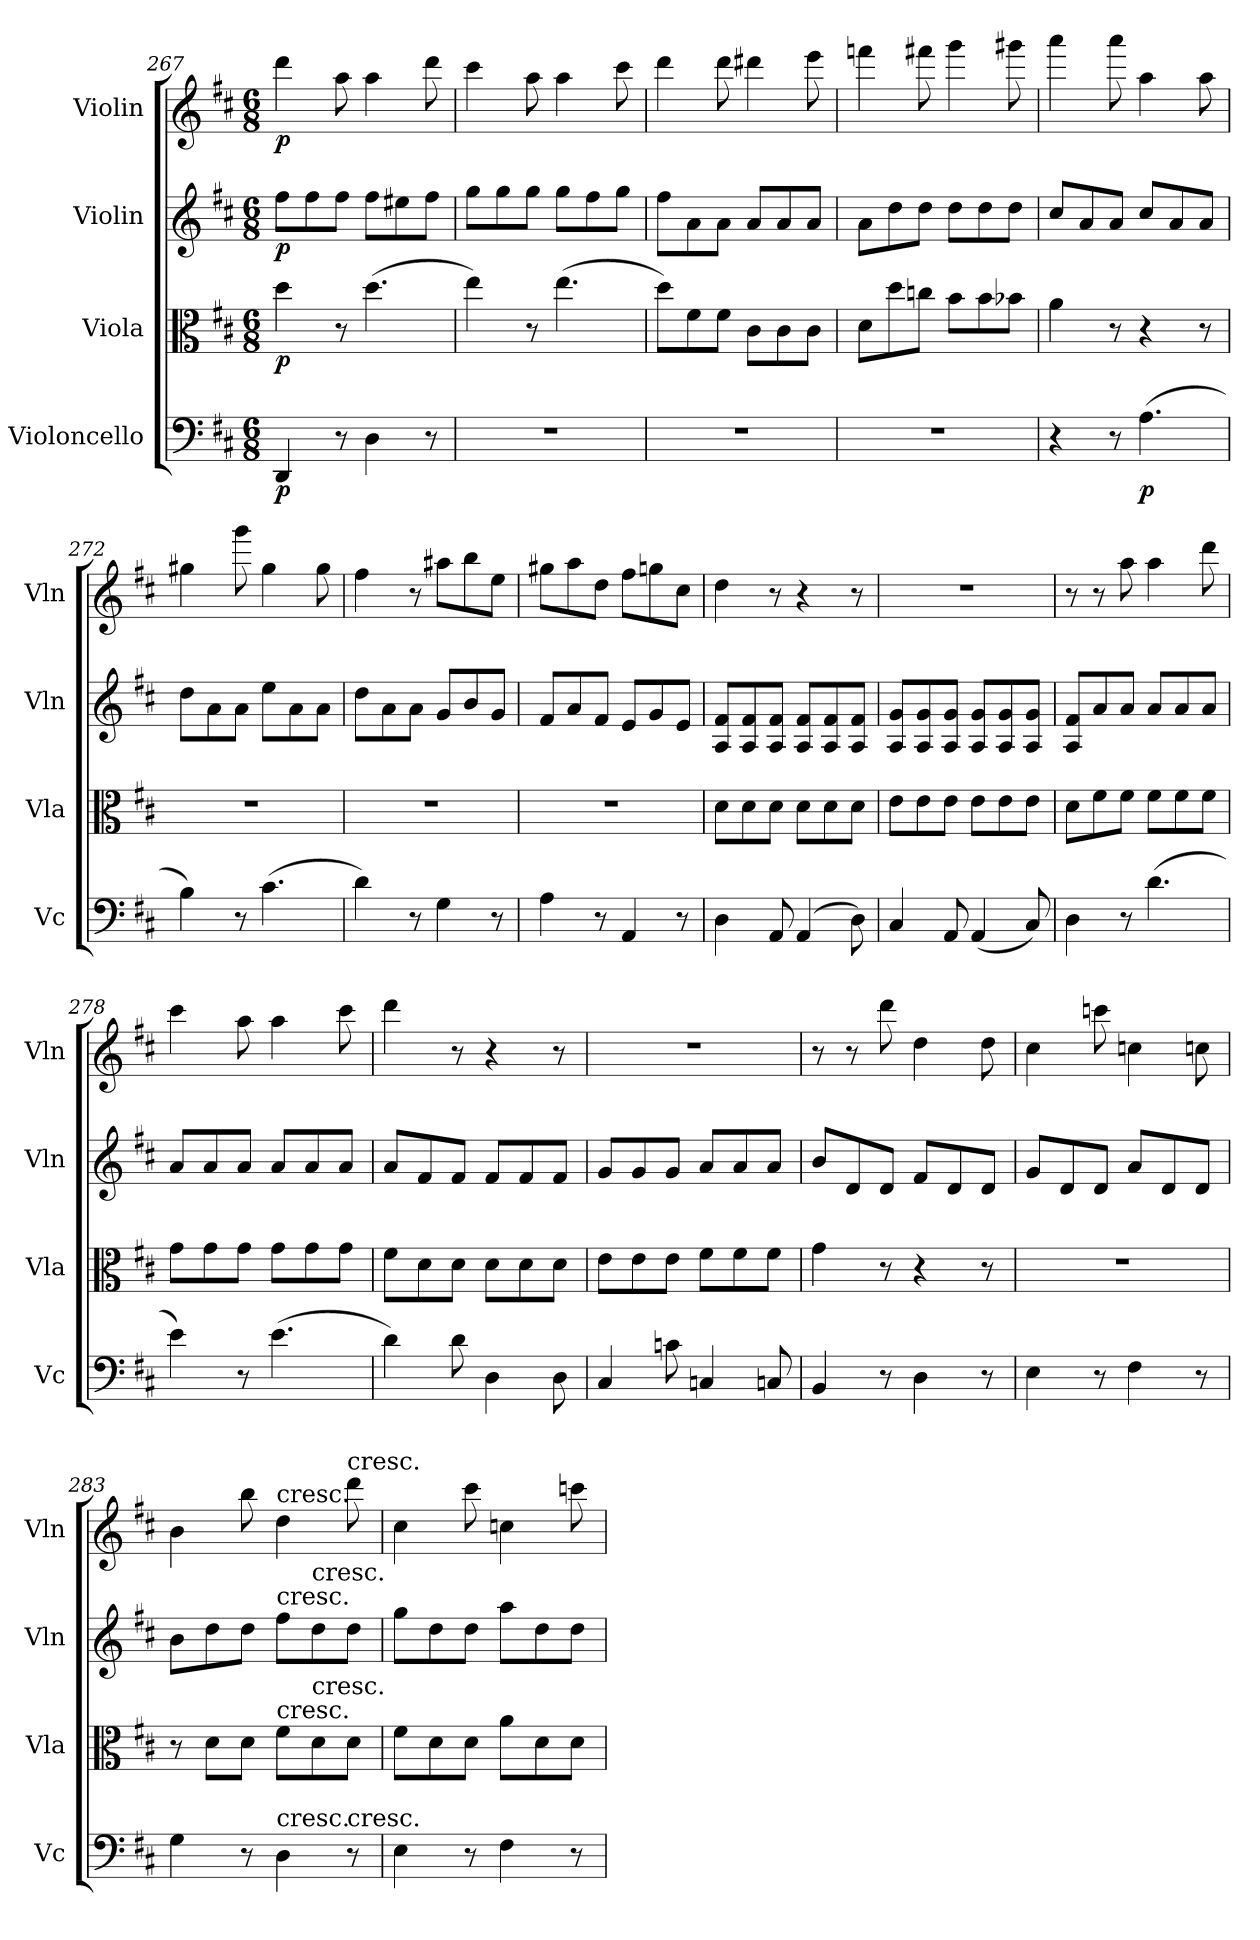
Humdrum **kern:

**kern	**dynam	**kern	**dynam	**kern	**dynam	**kern	**dynam
*part4	*part4	*part3	*part3	*part2	*part2	*part1	*part1
*staff4	*staff4	*staff3	*staff3	*staff2	*staff2	*staff1	*staff1
*I"Violoncello	*	*I"Viola	*	*I"Violin	*	*I"Violin	*
*I'Vc	*	*I'Vla	*	*I'Vln	*	*I'Vln	*
*clefF4	*	*clefC3	*	*clefG2	*	*clefG2	*
*k[f#c#]	*	*k[f#c#]	*	*k[f#c#]	*	*k[f#c#]	*
*D:	*	*D:	*	*D:	*	*D:	*
*M6/8	*	*M6/8	*	*M6/8	*	*M6/8	*
=267	=267	=267	=267	=267	=267	=267	=267
4DD/	p	4dd\	p	8ff#\L	p	4ddd\	p
.	.	.	.	8ff#\	.	.	.
8r	.	8r	.	8ff#\J	.	8aa\	.
4D\	.	(4.dd\	.	8ff#\L	.	4aa\	.
.	.	.	.	8ee#X\	.	.	.
8r	.	.	.	8ff#\J	.	8ddd\	.
=268	=268	=268	=268	=268	=268	=268	=268
2.r	.	4ee\)	.	8gg\L	.	4ccc#\	.
.	.	.	.	8gg\	.	.	.
.	.	8r	.	8gg\J	.	8aa\	.
.	.	(4.ee\	.	8gg\L	.	4aa\	.
.	.	.	.	8ff#\	.	.	.
.	.	.	.	8gg\J	.	8ccc#\	.
=269	=269	=269	=269	=269	=269	=269	=269
2.r	.	8dd\L)	.	8ff#\L	.	4ddd\	.
.	.	8f#\	.	8a\	.	.	.
.	.	8f#\J	.	8a\J	.	8ddd\	.
.	.	8c#\L	.	8a/L	.	4ddd#X\	.
.	.	8c#\	.	8a/	.	.	.
.	.	8c#\J	.	8a/J	.	8eee\	.
=270	=270	=270	=270	=270	=270	=270	=270
2.r	.	8d\L	.	8a\L	.	4fffn\	.
.	.	8dd\	.	8dd\	.	.	.
.	.	8ccn\J	.	8dd\J	.	8fff#X\	.
.	.	8b\L	.	8dd\L	.	4ggg\	.
.	.	8b\	.	8dd\	.	.	.
.	.	8b-X\J	.	8dd\J	.	8ggg#X\	.
=271	=271	=271	=271	=271	=271	=271	=271
4r	.	4a\	.	8cc#/L	.	4aaa\	.
.	.	.	.	8a/	.	.	.
8r	.	8r	.	8a/J	.	8aaa\	.
(4.A\	p	4r	.	8cc#/L	.	4aa\	.
.	.	.	.	8a/	.	.	.
.	.	8r	.	8a/J	.	8aa\	.
=272	=272	=272	=272	=272	=272	=272	=272
4B\)	.	2.r	.	8dd\L	.	4gg#X\	.
.	.	.	.	8a\	.	.	.
8r	.	.	.	8a\J	.	8ggg\	.
(4.c#\	.	.	.	8ee\L	.	4gg#\	.
.	.	.	.	8a\	.	.	.
.	.	.	.	8a\J	.	8gg#\	.
=273	=273	=273	=273	=273	=273	=273	=273
4d\)	.	2.r	.	8dd\L	.	4ff#\	.
.	.	.	.	8a\	.	.	.
8r	.	.	.	8a\J	.	8r	.
4G\	.	.	.	8g/L	.	8aa#X\L	.
.	.	.	.	8b/	.	8bb\	.
8r	.	.	.	8g/J	.	8ee\J	.
=274	=274	=274	=274	=274	=274	=274	=274
4A\	.	2.r	.	8f#/L	.	8gg#X\L	.
.	.	.	.	8a/	.	8aa\	.
8r	.	.	.	8f#/J	.	8dd\J	.
4AA/	.	.	.	8e/L	.	8ff#\L	.
.	.	.	.	8g/	.	8ggn\	.
8r	.	.	.	8e/J	.	8cc#\J	.
=275	=275	=275	=275	=275	=275	=275	=275
4D\	.	8d\L	.	8A/ 8f#/L	.	4dd\	.
.	.	8d\	.	8A/ 8f#/	.	.	.
8AA/	.	8d\J	.	8A/ 8f#/J	.	8r	.
(4AA/	.	8d\L	.	8A/ 8f#/L	.	4r	.
.	.	8d\	.	8A/ 8f#/	.	.	.
8D\)	.	8d\J	.	8A/ 8f#/J	.	8r	.
=276	=276	=276	=276	=276	=276	=276	=276
4C#/	.	8e\L	.	8A/ 8g/L	.	2.r	.
.	.	8e\	.	8A/ 8g/	.	.	.
8AA/	.	8e\J	.	8A/ 8g/J	.	.	.
(4AA/	.	8e\L	.	8A/ 8g/L	.	.	.
.	.	8e\	.	8A/ 8g/	.	.	.
8C#/)	.	8e\J	.	8A/ 8g/J	.	.	.
=277	=277	=277	=277	=277	=277	=277	=277
4D\	.	8d\L	.	8A/ 8f#/L	.	8r	.
.	.	8f#\	.	8a/	.	8r	.
8r	.	8f#\J	.	8a/J	.	8aa\	.
(4.d\	.	8f#\L	.	8a/L	.	4aa\	.
.	.	8f#\	.	8a/	.	.	.
.	.	8f#\J	.	8a/J	.	8ddd\	.
=278	=278	=278	=278	=278	=278	=278	=278
4e\)	.	8g\L	.	8a/L	.	4ccc#\	.
.	.	8g\	.	8a/	.	.	.
8r	.	8g\J	.	8a/J	.	8aa\	.
(4.e\	.	8g\L	.	8a/L	.	4aa\	.
.	.	8g\	.	8a/	.	.	.
.	.	8g\J	.	8a/J	.	8ccc#\	.
=279	=279	=279	=279	=279	=279	=279	=279
4d\)	.	8f#\L	.	8a/L	.	4ddd\	.
.	.	8d\	.	8f#/	.	.	.
8d\	.	8d\J	.	8f#/J	.	8r	.
4D\	.	8d\L	.	8f#/L	.	4r	.
.	.	8d\	.	8f#/	.	.	.
8D\	.	8d\J	.	8f#/J	.	8r	.
=280	=280	=280	=280	=280	=280	=280	=280
4C#/	.	8e\L	.	8g/L	.	2.r	.
.	.	8e\	.	8g/	.	.	.
8cn\	.	8e\J	.	8g/J	.	.	.
4Cn/	.	8f#\L	.	8a/L	.	.	.
.	.	8f#\	.	8a/	.	.	.
8Cn/	.	8f#\J	.	8a/J	.	.	.
=281	=281	=281	=281	=281	=281	=281	=281
4BB/	.	4g\	.	8b/L	.	8r	.
.	.	.	.	8d/	.	8r	.
8r	.	8r	.	8d/J	.	8ddd\	.
4D\	.	4r	.	8f#/L	.	4dd\	.
.	.	.	.	8d/	.	.	.
8r	.	8r	.	8d/J	.	8dd\	.
=282	=282	=282	=282	=282	=282	=282	=282
4E\	.	2.r	.	8g/L	.	4cc#\	.
.	.	.	.	8d/	.	.	.
8r	.	.	.	8d/J	.	8cccn\	.
4F#\	.	.	.	8a/L	.	4ccn\	.
.	.	.	.	8d/	.	.	.
8r	.	.	.	8d/J	.	8ccn\	.
=283	=283	=283	=283	=283	=283	=283	=283
4G\	.	8r	.	8b\L	.	4b\	.
.	.	8d\L	.	8dd\	.	.	.
8r	.	8d\J	.	8dd\J	.	8bb\	.
!	!	!	!	!	!	!LO:TX:t=cresc.	!
!	!	!	!	!LO:TX:t=cresc.	!	!	!
!	!	!LO:TX:t=cresc.	!	!	!	!	!
!LO:TX:t=cresc.	!	!	!	!	!	!	!
4D\	.	8f#\L	.	8ff#\L	.	4dd\	.
!	!	!	!	!LO:TX:t=cresc.	!	!	!
!	!	!LO:TX:t=cresc.	!	!	!	!	!
.	.	8d\	.	8dd\	.	.	.
!	!	!	!	!	!	!LO:TX:t=cresc.	!
!LO:TX:t=cresc.	!	!	!	!	!	!	!
8r	.	8d\J	.	8dd\J	.	8ddd\	.
=284	=284	=284	=284	=284	=284	=284	=284
4E\	.	8f#\L	.	8gg\L	.	4cc#\	.
.	.	8d\	.	8dd\	.	.	.
8r	.	8d\J	.	8dd\J	.	8ccc#\	.
4F#\	.	8a\L	.	8aa\L	.	4ccn\	.
.	.	8d\	.	8dd\	.	.	.
8r	.	8d\J	.	8dd\J	.	8cccn\	.
=	=	=	=	=	=	=	=
*-	*-	*-	*-	*-	*-	*-	*-
